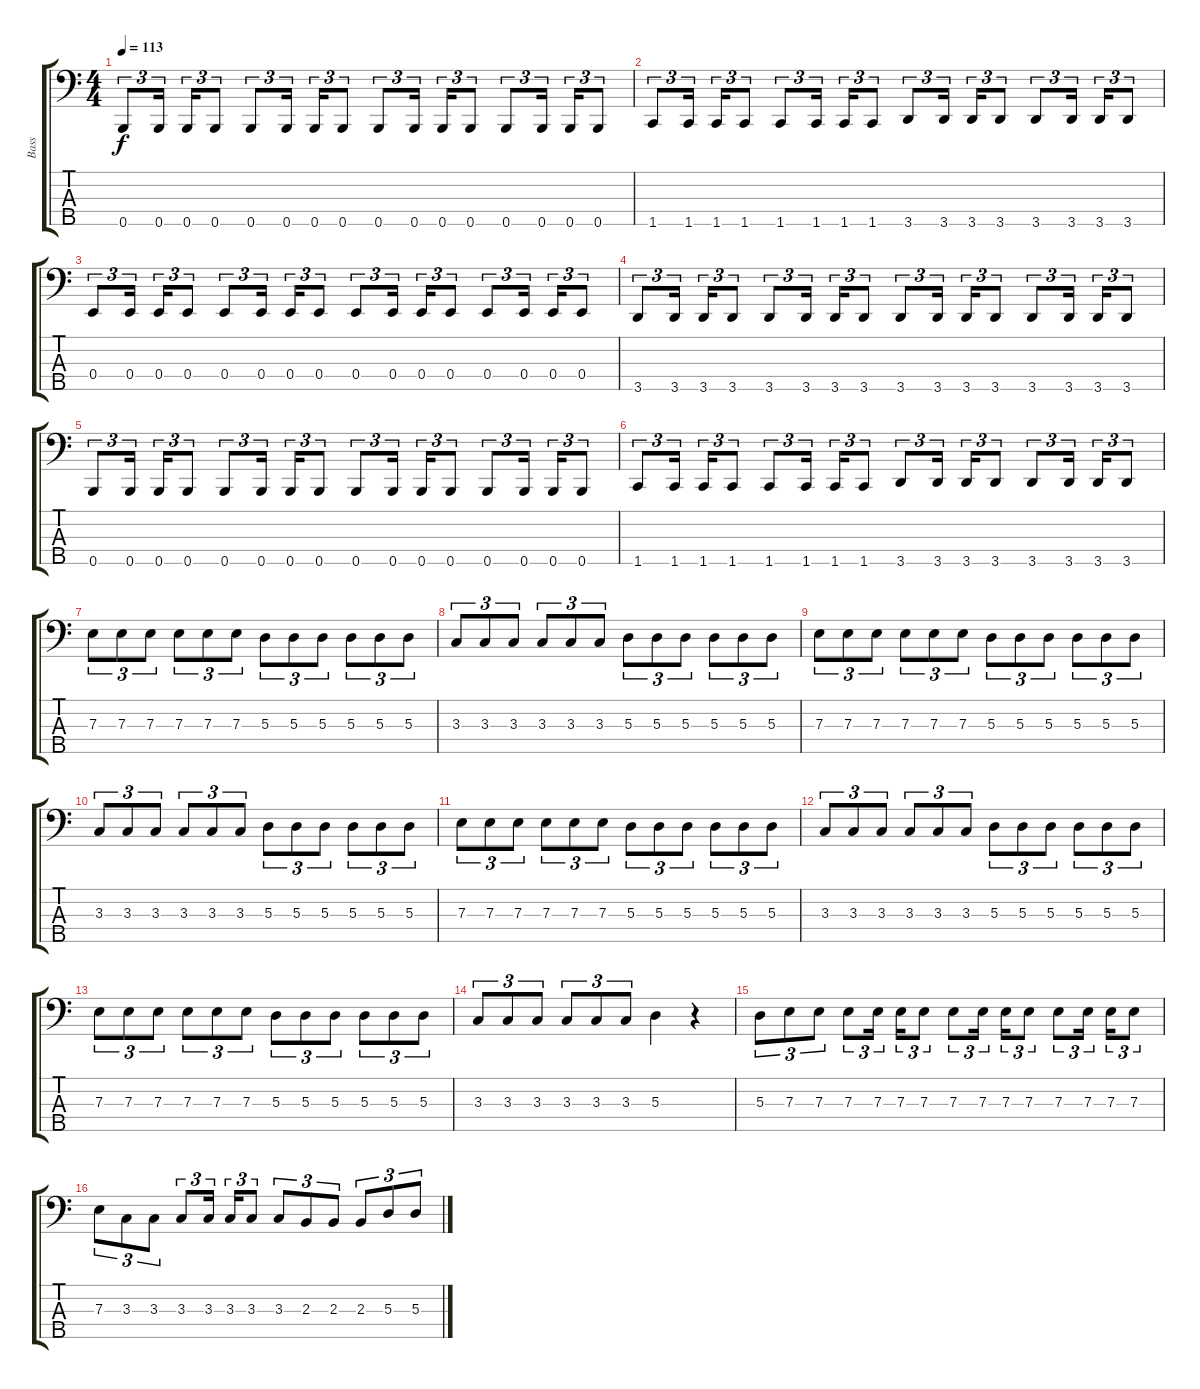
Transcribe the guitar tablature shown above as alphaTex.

\track ("Bass" "Bass") {instrument electricbasspick}
\staff {score tabs}
\tuning (G2 D2 A1 E1 B0) {hide}
\ts (4 4)
\tempo 113
\clef f4
\ks c
0.5.8{tu (3 2) dy f} 0.5.16{tu (3 2)} 0.5.16{tu (3 2)} 0.5.8{tu (3 2)} 0.5.8{tu (3 2)} 0.5.16{tu (3 2)} 0.5.16{tu (3 2)} 0.5.8{tu (3 2)} 0.5.8{tu (3 2)} 0.5.16{tu (3 2)} 0.5.16{tu (3 2)} 0.5.8{tu (3 2)} 0.5.8{tu (3 2)} 0.5.16{tu (3 2)} 0.5.16{tu (3 2)} 0.5.8{tu (3 2)} |
1.5.8{tu (3 2)} 1.5.16{tu (3 2)} 1.5.16{tu (3 2)} 1.5.8{tu (3 2)} 1.5.8{tu (3 2)} 1.5.16{tu (3 2)} 1.5.16{tu (3 2)} 1.5.8{tu (3 2)} 3.5.8{tu (3 2)} 3.5.16{tu (3 2)} 3.5.16{tu (3 2)} 3.5.8{tu (3 2)} 3.5.8{tu (3 2)} 3.5.16{tu (3 2)} 3.5.16{tu (3 2)} 3.5.8{tu (3 2)} |
0.4.8{tu (3 2)} 0.4.16{tu (3 2)} 0.4.16{tu (3 2)} 0.4.8{tu (3 2)} 0.4.8{tu (3 2)} 0.4.16{tu (3 2)} 0.4.16{tu (3 2)} 0.4.8{tu (3 2)} 0.4.8{tu (3 2)} 0.4.16{tu (3 2)} 0.4.16{tu (3 2)} 0.4.8{tu (3 2)} 0.4.8{tu (3 2)} 0.4.16{tu (3 2)} 0.4.16{tu (3 2)} 0.4.8{tu (3 2)} |
3.5.8{tu (3 2)} 3.5.16{tu (3 2)} 3.5.16{tu (3 2)} 3.5.8{tu (3 2)} 3.5.8{tu (3 2)} 3.5.16{tu (3 2)} 3.5.16{tu (3 2)} 3.5.8{tu (3 2)} 3.5.8{tu (3 2)} 3.5.16{tu (3 2)} 3.5.16{tu (3 2)} 3.5.8{tu (3 2)} 3.5.8{tu (3 2)} 3.5.16{tu (3 2)} 3.5.16{tu (3 2)} 3.5.8{tu (3 2)} |
0.5.8{tu (3 2)} 0.5.16{tu (3 2)} 0.5.16{tu (3 2)} 0.5.8{tu (3 2)} 0.5.8{tu (3 2)} 0.5.16{tu (3 2)} 0.5.16{tu (3 2)} 0.5.8{tu (3 2)} 0.5.8{tu (3 2)} 0.5.16{tu (3 2)} 0.5.16{tu (3 2)} 0.5.8{tu (3 2)} 0.5.8{tu (3 2)} 0.5.16{tu (3 2)} 0.5.16{tu (3 2)} 0.5.8{tu (3 2)} |
1.5.8{tu (3 2)} 1.5.16{tu (3 2)} 1.5.16{tu (3 2)} 1.5.8{tu (3 2)} 1.5.8{tu (3 2)} 1.5.16{tu (3 2)} 1.5.16{tu (3 2)} 1.5.8{tu (3 2)} 3.5.8{tu (3 2)} 3.5.16{tu (3 2)} 3.5.16{tu (3 2)} 3.5.8{tu (3 2)} 3.5.8{tu (3 2)} 3.5.16{tu (3 2)} 3.5.16{tu (3 2)} 3.5.8{tu (3 2)} |
7.3.8{tu (3 2)} 7.3.8{tu (3 2)} 7.3.8{tu (3 2)} 7.3.8{tu (3 2)} 7.3.8{tu (3 2)} 7.3.8{tu (3 2)} 5.3.8{tu (3 2)} 5.3.8{tu (3 2)} 5.3.8{tu (3 2)} 5.3.8{tu (3 2)} 5.3.8{tu (3 2)} 5.3.8{tu (3 2)} |
3.3.8{tu (3 2)} 3.3.8{tu (3 2)} 3.3.8{tu (3 2)} 3.3.8{tu (3 2)} 3.3.8{tu (3 2)} 3.3.8{tu (3 2)} 5.3.8{tu (3 2)} 5.3.8{tu (3 2)} 5.3.8{tu (3 2)} 5.3.8{tu (3 2)} 5.3.8{tu (3 2)} 5.3.8{tu (3 2)} |
7.3.8{tu (3 2)} 7.3.8{tu (3 2)} 7.3.8{tu (3 2)} 7.3.8{tu (3 2)} 7.3.8{tu (3 2)} 7.3.8{tu (3 2)} 5.3.8{tu (3 2)} 5.3.8{tu (3 2)} 5.3.8{tu (3 2)} 5.3.8{tu (3 2)} 5.3.8{tu (3 2)} 5.3.8{tu (3 2)} |
3.3.8{tu (3 2)} 3.3.8{tu (3 2)} 3.3.8{tu (3 2)} 3.3.8{tu (3 2)} 3.3.8{tu (3 2)} 3.3.8{tu (3 2)} 5.3.8{tu (3 2)} 5.3.8{tu (3 2)} 5.3.8{tu (3 2)} 5.3.8{tu (3 2)} 5.3.8{tu (3 2)} 5.3.8{tu (3 2)} |
7.3.8{tu (3 2)} 7.3.8{tu (3 2)} 7.3.8{tu (3 2)} 7.3.8{tu (3 2)} 7.3.8{tu (3 2)} 7.3.8{tu (3 2)} 5.3.8{tu (3 2)} 5.3.8{tu (3 2)} 5.3.8{tu (3 2)} 5.3.8{tu (3 2)} 5.3.8{tu (3 2)} 5.3.8{tu (3 2)} |
3.3.8{tu (3 2)} 3.3.8{tu (3 2)} 3.3.8{tu (3 2)} 3.3.8{tu (3 2)} 3.3.8{tu (3 2)} 3.3.8{tu (3 2)} 5.3.8{tu (3 2)} 5.3.8{tu (3 2)} 5.3.8{tu (3 2)} 5.3.8{tu (3 2)} 5.3.8{tu (3 2)} 5.3.8{tu (3 2)} |
7.3.8{tu (3 2)} 7.3.8{tu (3 2)} 7.3.8{tu (3 2)} 7.3.8{tu (3 2)} 7.3.8{tu (3 2)} 7.3.8{tu (3 2)} 5.3.8{tu (3 2)} 5.3.8{tu (3 2)} 5.3.8{tu (3 2)} 5.3.8{tu (3 2)} 5.3.8{tu (3 2)} 5.3.8{tu (3 2)} |
3.3.8{tu (3 2)} 3.3.8{tu (3 2)} 3.3.8{tu (3 2)} 3.3.8{tu (3 2)} 3.3.8{tu (3 2)} 3.3.8{tu (3 2)} 5.3.4 r.4 |
5.3.8{tu (3 2)} 7.3.8{tu (3 2)} 7.3.8{tu (3 2)} 7.3.8{tu (3 2)} 7.3.16{tu (3 2)} 7.3.16{tu (3 2)} 7.3.8{tu (3 2)} 7.3.8{tu (3 2)} 7.3.16{tu (3 2)} 7.3.16{tu (3 2)} 7.3.8{tu (3 2)} 7.3.8{tu (3 2)} 7.3.16{tu (3 2)} 7.3.16{tu (3 2)} 7.3.8{tu (3 2)} |
7.3.8{tu (3 2)} 3.3.8{tu (3 2)} 3.3.8{tu (3 2)} 3.3.8{tu (3 2)} 3.3.16{tu (3 2)} 3.3.16{tu (3 2)} 3.3.8{tu (3 2)} 3.3.8{tu (3 2)} 2.3.8{tu (3 2)} 2.3.8{tu (3 2)} 2.3.8{tu (3 2)} 5.3.8{tu (3 2)} 5.3.8{tu (3 2)}
